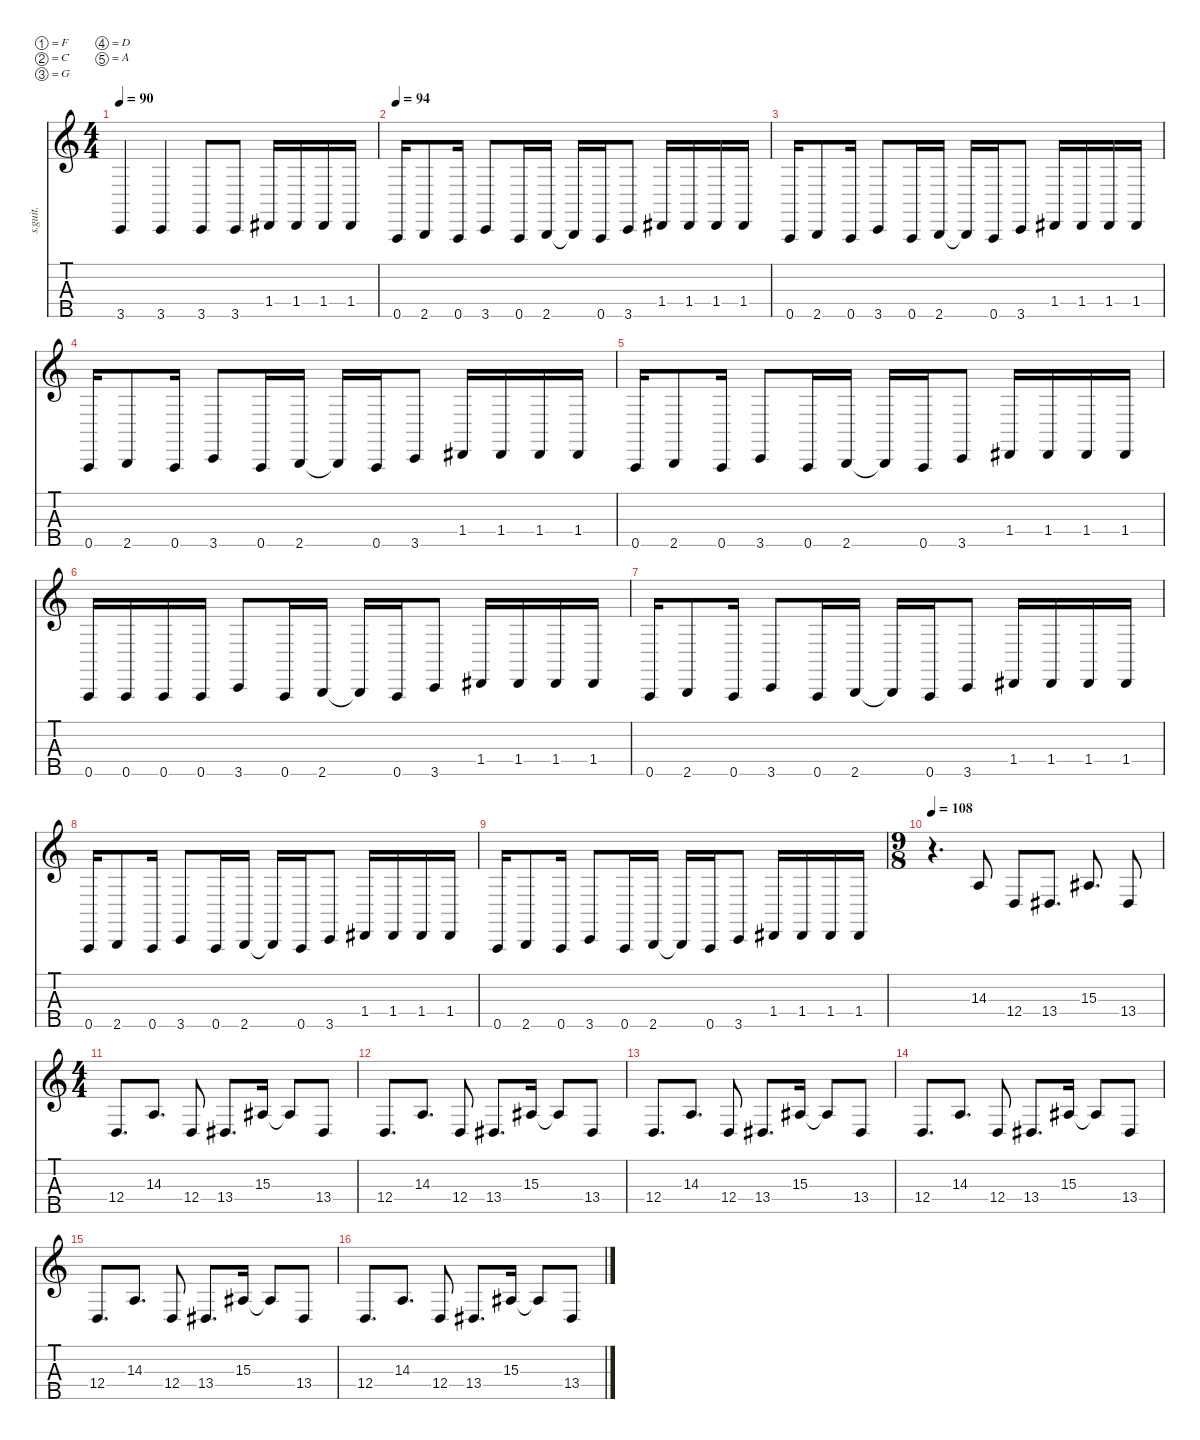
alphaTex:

\defaultSystemsLayout 4
\hideDynamics
\bracketExtendMode nobrackets
\track ("Reginal \"Fieldy\" Arvizu" "s.guit.") {instrument electricbassfinger}
\staff {score tabs}
\tuning (F2 C2 G1 D1 A0)
\ts (4 4)
\tempo 90
\clef g2
\ks c
3.5.4{dy f} 3.5.4 3.5.8 3.5.8 1.4{acc #}.16 1.4{acc #}.16 1.4{acc #}.16 1.4{acc #}.16 |
\tempo 94
0.5.16 2.5.8 0.5.16 3.5.8 0.5.16 2.5.16 2.5{t}.16 0.5.16 3.5.8 1.4{acc #}.16 1.4{acc #}.16 1.4{acc #}.16 1.4{acc #}.16 |
0.5.16 2.5.8 0.5.16 3.5.8 0.5.16 2.5.16 2.5{t}.16 0.5.16 3.5.8 1.4{acc #}.16 1.4{acc #}.16 1.4{acc #}.16 1.4{acc #}.16 |
0.5.16 2.5.8 0.5.16 3.5.8 0.5.16 2.5.16 2.5{t}.16 0.5.16 3.5.8 1.4{acc #}.16 1.4{acc #}.16 1.4{acc #}.16 1.4{acc #}.16 |
0.5.16 2.5.8 0.5.16 3.5.8 0.5.16 2.5.16 2.5{t}.16 0.5.16 3.5.8 1.4{acc #}.16 1.4{acc #}.16 1.4{acc #}.16 1.4{acc #}.16 |
0.5.16 0.5.16 0.5.16 0.5.16 3.5.8 0.5.16 2.5.16 2.5{t}.16 0.5.16 3.5.8 1.4{acc #}.16 1.4{acc #}.16 1.4{acc #}.16 1.4{acc #}.16 |
0.5.16 2.5.8 0.5.16 3.5.8 0.5.16 2.5.16 2.5{t}.16 0.5.16 3.5.8 1.4{acc #}.16 1.4{acc #}.16 1.4{acc #}.16 1.4{acc #}.16 |
0.5.16 2.5.8 0.5.16 3.5.8 0.5.16 2.5.16 2.5{t}.16 0.5.16 3.5.8 1.4{acc #}.16 1.4{acc #}.16 1.4{acc #}.16 1.4{acc #}.16 |
0.5.16 2.5.8 0.5.16 3.5.8 0.5.16 2.5.16 2.5{t}.16 0.5.16 3.5.8 1.4{acc #}.16 1.4{acc #}.16 1.4{acc #}.16 1.4{acc #}.16 |
\ts (9 8)
\beaming (8 2 2 2 2)
\tempo 108
r.4{d} 14.3.8 12.4.8 13.4{acc #}.8{d} 15.3{acc #}.8{d} 13.4{acc #}.8 |
\ts (4 4)
\beaming (8 2 2 2 2)
12.4.8{d} 14.3.8{d} 12.4.8 13.4{acc #}.8{d} 15.3{acc #}.16 15.3{t acc #}.8 13.4{acc #}.8 |
12.4.8{d} 14.3.8{d} 12.4.8 13.4{acc #}.8{d} 15.3{acc #}.16 15.3{t acc #}.8 13.4{acc #}.8 |
12.4.8{d} 14.3.8{d} 12.4.8 13.4{acc #}.8{d} 15.3{acc #}.16 15.3{t acc #}.8 13.4{acc #}.8 |
12.4.8{d} 14.3.8{d} 12.4.8 13.4{acc #}.8{d} 15.3{acc #}.16 15.3{t acc #}.8 13.4{acc #}.8 |
12.4.8{d} 14.3.8{d} 12.4.8 13.4{acc #}.8{d} 15.3{acc #}.16 15.3{t acc #}.8 13.4{acc #}.8 |
12.4.8{d dy mf} 14.3.8{d} 12.4.8 13.4{acc #}.8{d} 15.3{acc #}.16 15.3{t acc #}.8{dy f} 13.4{acc #}.8{dy mf}
